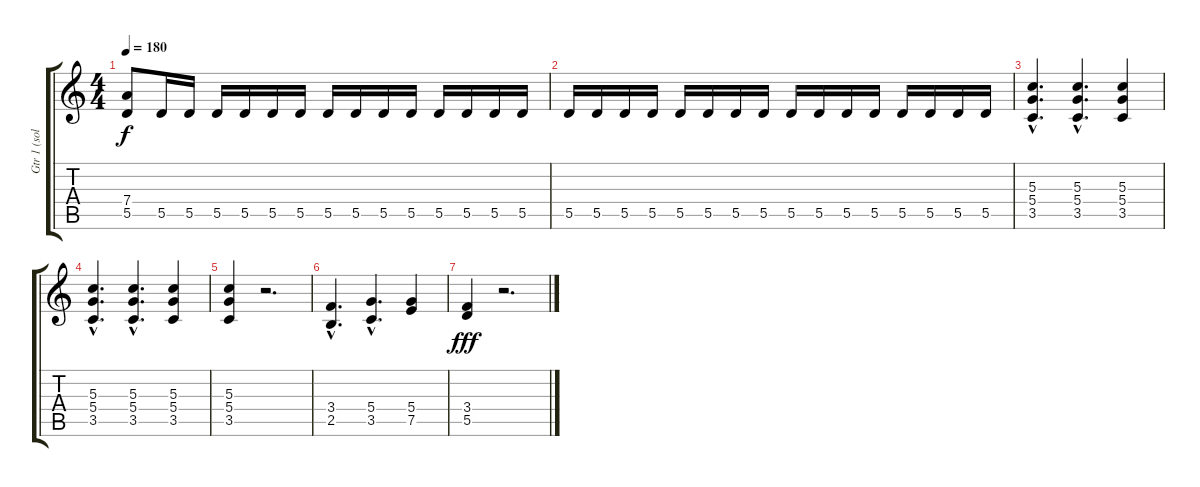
\track ("Gtr 1 (solos)" "Gtr 1 (sol") {instrument overdrivenguitar}
\staff {score tabs}
\tuning (E4 B3 G3 D3 A2 E2) {hide}
\ts (4 4)
\tempo 180
\clef g2
\ks c
(7.4 5.5).8{dy f} 5.5.16 5.5.16 5.5.16 5.5.16 5.5.16 5.5.16 5.5.16 5.5.16 5.5.16 5.5.16 5.5.16 5.5.16 5.5.16 5.5.16 |
5.5.16 5.5.16 5.5.16 5.5.16 5.5.16 5.5.16 5.5.16 5.5.16 5.5.16 5.5.16 5.5.16 5.5.16 5.5.16 5.5.16 5.5.16 5.5.16 |
(5.3{hac} 5.4{hac} 3.5{hac}).4{d} (5.3{hac} 5.4{hac} 3.5{hac}).4{d} (5.3 5.4 3.5).4 |
(5.3{hac} 5.4{hac} 3.5{hac}).4{d} (5.3{hac} 5.4{hac} 3.5{hac}).4{d} (5.3 5.4 3.5).4 |
(5.3 5.4 3.5).4 r.2{d} |
(3.4{hac} 2.5{hac}).4{d} (5.4{hac} 3.5{hac}).4{d} (5.4 7.5).4 |
(3.4 5.5).4{dy fff} r.2{d}
